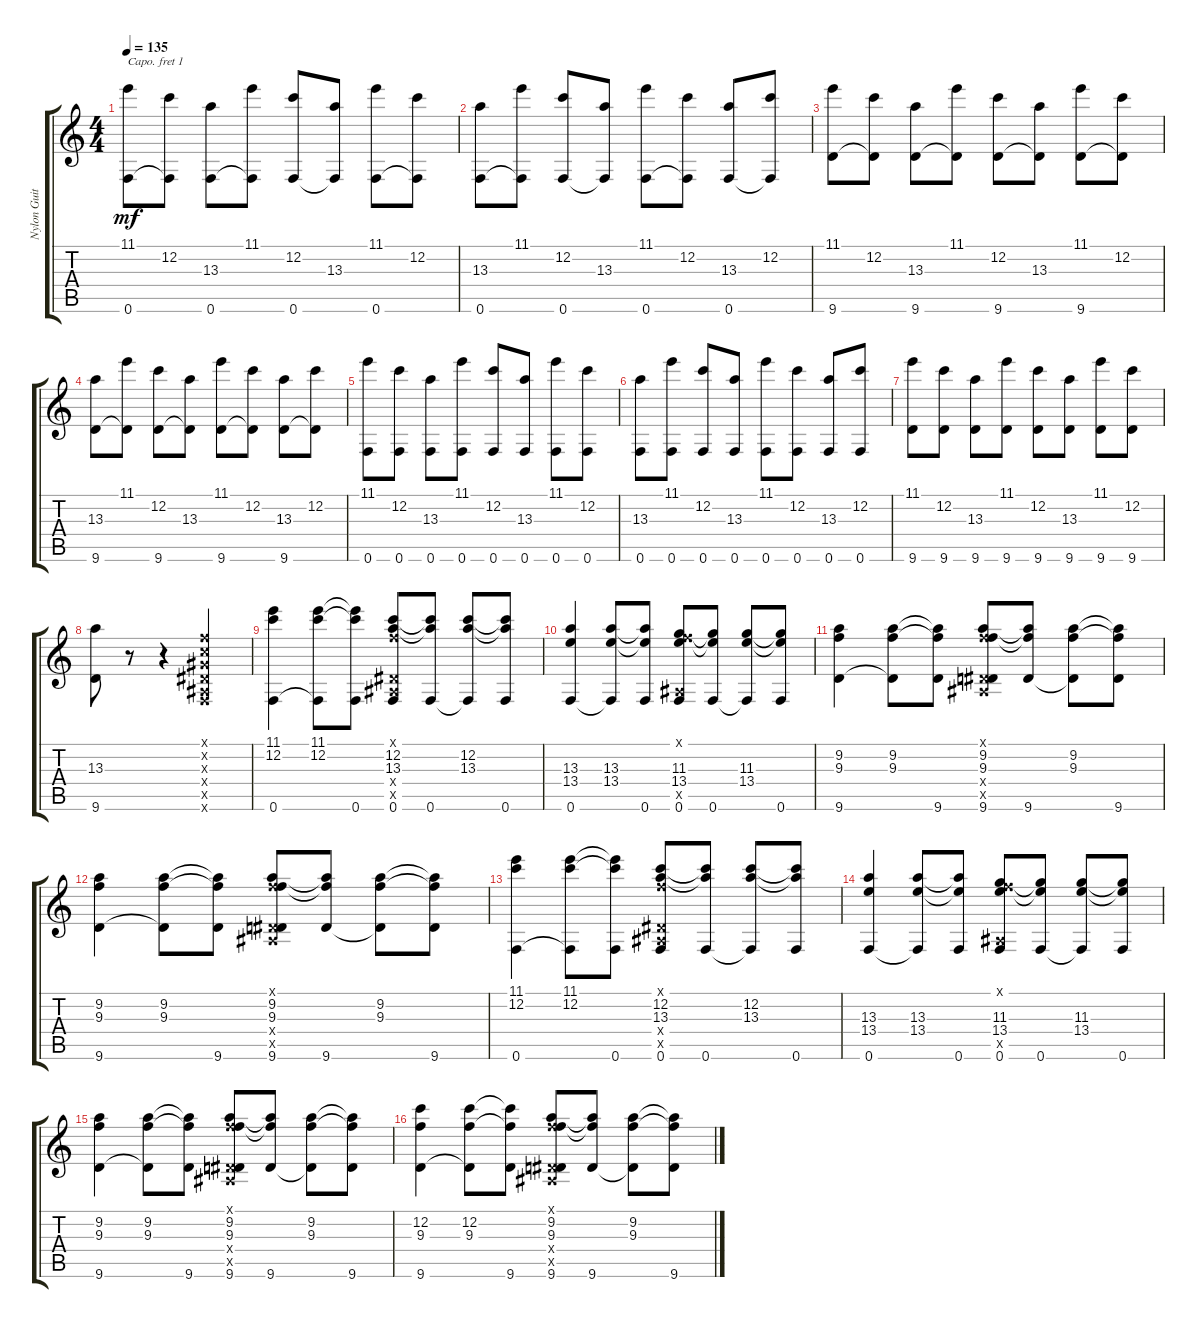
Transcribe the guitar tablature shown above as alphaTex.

\track ("Nylon Guitar" "Nylon Guit") {instrument acousticguitarnylon}
\staff {score tabs}
\capo 1
\tuning (E4 B3 G3 D3 A2 E2) {hide}
\ts (4 4)
\tempo 135
\clef g2
\ks c
(11.1 0.6).8{dy mf} (12.2 0.6{t}).8 (13.3 0.6).8 (11.1 0.6{t}).8 (12.2 0.6).8 (13.3 0.6{t}).8 (11.1 0.6).8 (12.2 0.6{t}).8 |
(13.3 0.6).8 (11.1 0.6{t}).8 (12.2 0.6).8 (13.3 0.6{t}).8 (11.1 0.6).8 (12.2 0.6{t}).8 (13.3 0.6).8 (12.2 0.6{t}).8 |
(11.1 9.6).8 (12.2 9.6{t}).8 (13.3 9.6).8 (11.1 9.6{t}).8 (12.2 9.6).8 (13.3 9.6{t}).8 (11.1 9.6).8 (12.2 9.6{t}).8 |
(13.3 9.6).8 (11.1 9.6{t}).8 (12.2 9.6).8 (13.3 9.6{t}).8 (11.1 9.6).8 (12.2 9.6{t}).8 (13.3 9.6).8 (12.2 9.6{t}).8 |
(11.1 0.6).8 (12.2 0.6).8 (13.3 0.6).8 (11.1 0.6).8 (12.2 0.6).8 (13.3 0.6).8 (11.1 0.6).8 (12.2 0.6).8 |
(13.3 0.6).8 (11.1 0.6).8 (12.2 0.6).8 (13.3 0.6).8 (11.1 0.6).8 (12.2 0.6).8 (13.3 0.6).8 (12.2 0.6).8 |
(11.1 9.6).8 (12.2 9.6).8 (13.3 9.6).8 (11.1 9.6).8 (12.2 9.6).8 (13.3 9.6).8 (11.1 9.6).8 (12.2 9.6).8 |
(13.3 9.6).8 r.8 r.4 (0.1{x} 0.2{x} 0.3{x} 0.4{x} 0.5{x} 0.6{x}).2 |
(11.1 12.2 0.6).4 (11.1 12.2 0.6{t}).8 (11.1{t} 12.2{t} 0.6).8 (0.1{x} 12.2 13.3 0.4{x} 0.5{x} 0.6).8 (12.2{t} 13.3{t} 0.6).8 (12.2 13.3 0.6{t}).8 (12.2{t} 13.3{t} 0.6).8 |
(13.3 13.4 0.6).4 (13.3 13.4 0.6{t}).8 (13.3{t} 13.4{t} 0.6).8 (0.1{x} 11.3 13.4 0.5{x} 0.6).8 (11.3{t} 13.4{t} 0.6).8 (11.3 13.4 0.6{t}).8 (11.3{t} 13.4{t} 0.6).8 |
(9.2 9.3 9.6).4 (9.2 9.3 9.6{t}).8 (9.2{t} 9.3{t} 9.6).8 (0.1{x} 9.2 9.3 0.4{x} 0.5{x} 9.6).8 (9.2{t} 9.3{t} 9.6).8 (9.2 9.3 9.6{t}).8 (9.2{t} 9.3{t} 9.6).8 |
(9.2 9.3 9.6).4 (9.2 9.3 9.6{t}).8 (9.2{t} 9.3{t} 9.6).8 (0.1{x} 9.2 9.3 0.4{x} 0.5{x} 9.6).8 (9.2{t} 9.3{t} 9.6).8 (9.2 9.3 9.6{t}).8 (9.2{t} 9.3{t} 9.6).8 |
(11.1 12.2 0.6).4 (11.1 12.2 0.6{t}).8 (11.1{t} 12.2{t} 0.6).8 (0.1{x} 12.2 13.3 0.4{x} 0.5{x} 0.6).8 (12.2{t} 13.3{t} 0.6).8 (12.2 13.3 0.6{t}).8 (12.2{t} 13.3{t} 0.6).8 |
(13.3 13.4 0.6).4 (13.3 13.4 0.6{t}).8 (13.3{t} 13.4{t} 0.6).8 (0.1{x} 11.3 13.4 0.5{x} 0.6).8 (11.3{t} 13.4{t} 0.6).8 (11.3 13.4 0.6{t}).8 (11.3{t} 13.4{t} 0.6).8 |
(9.2 9.3 9.6).4 (9.2 9.3 9.6{t}).8 (9.2{t} 9.3{t} 9.6).8 (0.1{x} 9.2 9.3 0.4{x} 0.5{x} 9.6).8 (9.2{t} 9.3{t} 9.6).8 (9.2 9.3 9.6{t}).8 (9.2{t} 9.3{t} 9.6).8 |
(12.2 9.3 9.6).4 (12.2 9.3 9.6{t}).8 (12.2{t} 9.3{t} 9.6).8 (0.1{x} 9.2 9.3 0.4{x} 0.5{x} 9.6).8 (9.2{t} 9.3{t} 9.6).8 (9.2 9.3 9.6{t}).8 (9.2{t} 9.3{t} 9.6).8
